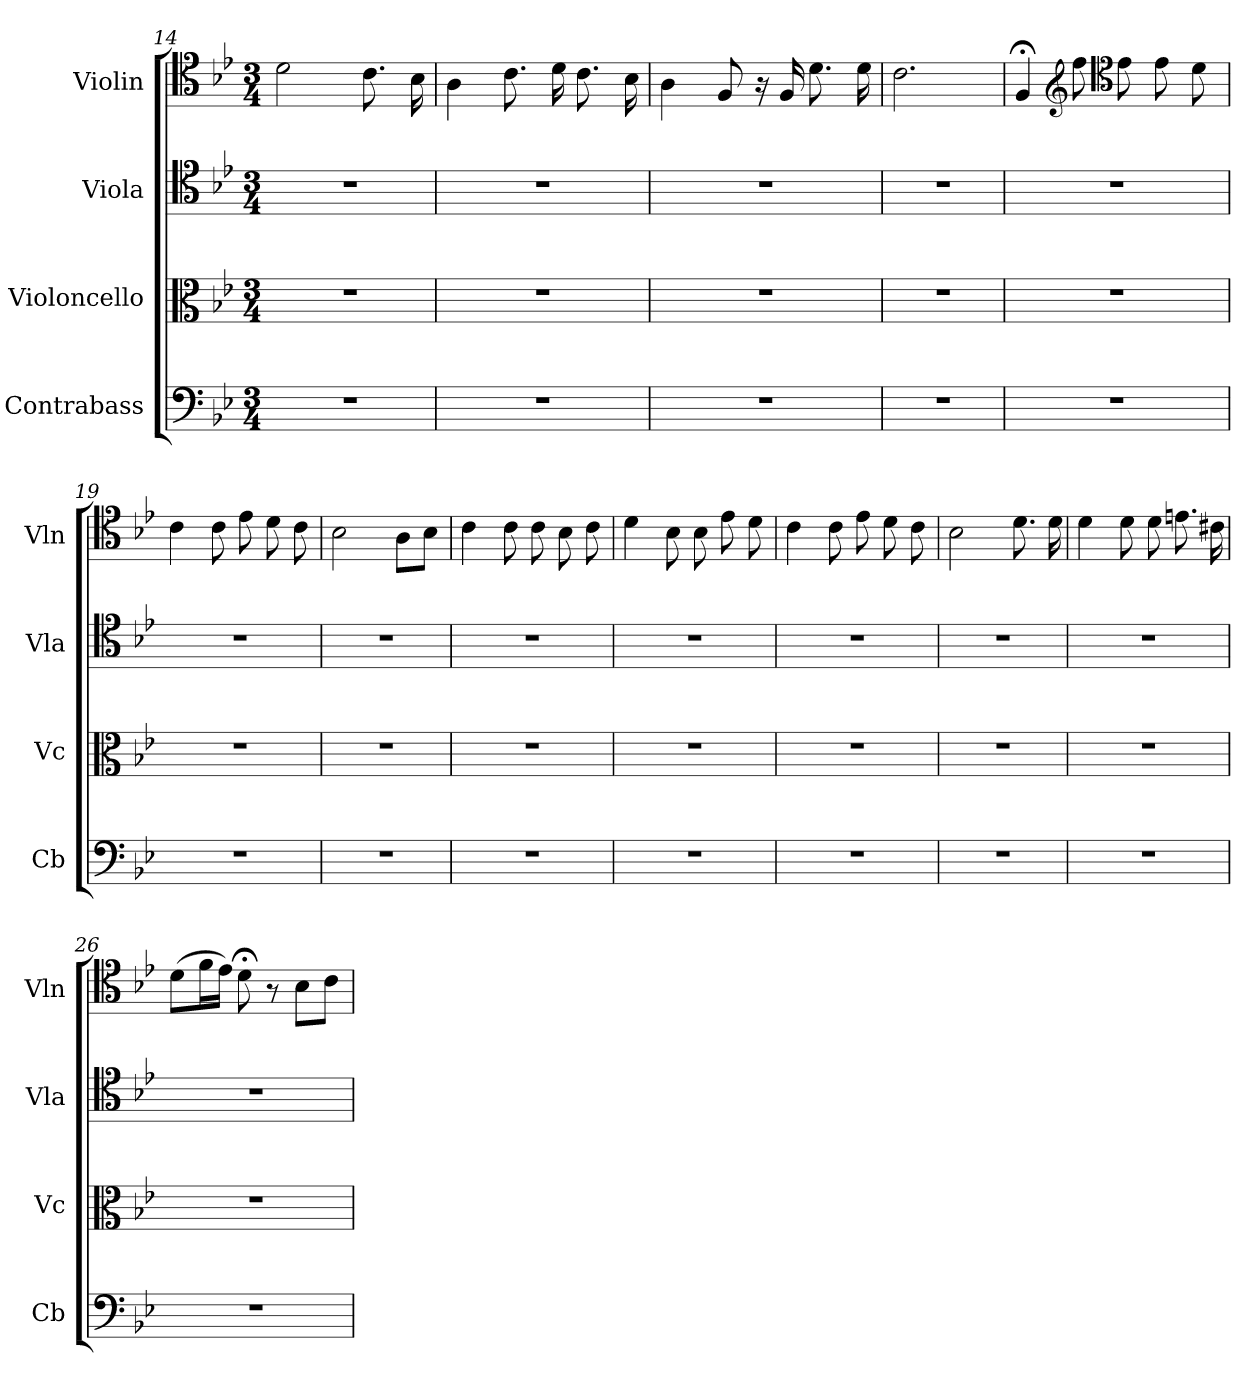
**kern	**kern	**kern	**kern
*part4	*part3	*part2	*part1
*staff4	*staff3	*staff2	*staff1
*I"Contrabass	*I"Violoncello	*I"Viola	*I"Violin
*I'Cb	*I'Vc	*I'Vla	*I'Vln
!!LO:PB:g=z
*clefF4	*clefC3	*clefC4	*clefC4
*ITrd7c12	*	*	*
*k[b-e-]	*k[b-e-]	*k[b-e-]	*k[b-e-]
*M3/4	*M3/4	*M3/4	*M3/4
=14	=14	=14	=14
2.r	2.r	2.r	2d\
.	.	.	8.c\
.	.	.	16B-\
=15	=15	=15	=15
2.r	2.r	2.r	4A\
.	.	.	8.c\
.	.	.	16d\
.	.	.	8.c\
.	.	.	16B-\
=16	=16	=16	=16
2.r	2.r	2.r	4A\
.	.	.	8F/
.	.	.	16r
.	.	.	16F/
.	.	.	8.d\
.	.	.	16d\
=17	=17	=17	=17
2.r	2.r	2.r	2.c\
=18	=18	=18	=18
2.r	2.r	2.r	4F;/
*	*	*	*clefG2
.	.	.	8ff\
*	*	*	*clefC4
.	.	.	8e-\
.	.	.	8e-\
.	.	.	8d\
=19	=19	=19	=19
2.r	2.r	2.r	4c\
.	.	.	8c\
.	.	.	8e-\
.	.	.	8d\
.	.	.	8c\
!!LO:LB:g=z
=20	=20	=20	=20
2.r	2.r	2.r	2B-\
.	.	.	8A\L
.	.	.	8B-\J
=21	=21	=21	=21
2.r	2.r	2.r	4c\
.	.	.	8c\
.	.	.	8c\
.	.	.	8B-\
.	.	.	8c\
=22	=22	=22	=22
2.r	2.r	2.r	4d\
.	.	.	8B-\
.	.	.	8B-\
.	.	.	8e-\
.	.	.	8d\
=23	=23	=23	=23
2.r	2.r	2.r	4c\
.	.	.	8c\
.	.	.	8e-\
.	.	.	8d\
.	.	.	8c\
=24	=24	=24	=24
2.r	2.r	2.r	2B-\
.	.	.	8.d\
.	.	.	16d\
=25	=25	=25	=25
2.r	2.r	2.r	4d\
.	.	.	8d\
.	.	.	8d\
.	.	.	8.en\
.	.	.	16c#X\
!!LO:LB:g=z
=26	=26	=26	=26
2.r	2.r	2.r	(>8d\L
.	.	.	16f\L
.	.	.	16e-\JJ)
.	.	.	8d;<\
.	.	.	8r
.	.	.	8B-\L
.	.	.	8c\J
=	=	=	=
*-	*-	*-	*-
